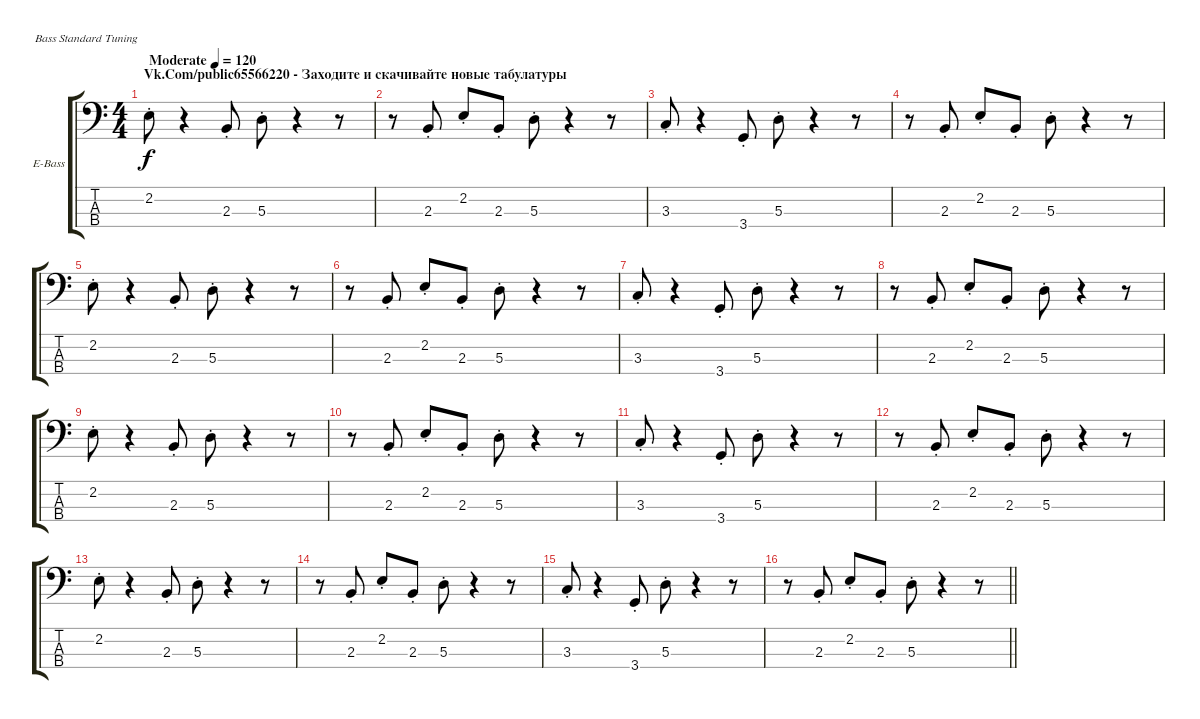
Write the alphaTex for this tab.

\bracketExtendMode groupsimilarinstruments
\firstSystemTrackNameOrientation horizontal
\otherSystemsTrackNameOrientation horizontal
\track ("Бас 1" "E-Bass") {instrument electricbasspick}
\staff {score tabs}
\tuning (G2 D2 A1 E1)
\ts (4 4)
\beaming (8 2 2 2 2)
\section ("" "Vk.Com/public65566220 - Заходите и скачивайте новые табулатуры")
\tempo (120 "Moderate")
\clef f4
\ks c
2.2{st}.8{dy f instrument electricbasspick} r.4 2.3{st}.8 5.3{st}.8 r.4 r.8 |
r.8 2.3{st}.8 2.2{st}.8 2.3{st}.8 5.3{st}.8 r.4 r.8 |
3.3{st}.8 r.4 3.4{st}.8 5.3{st}.8 r.4 r.8 |
r.8 2.3{st}.8 2.2{st}.8 2.3{st}.8 5.3{st}.8 r.4 r.8 |
2.2{st}.8 r.4 2.3{st}.8 5.3{st}.8 r.4 r.8 |
r.8 2.3{st}.8 2.2{st}.8 2.3{st}.8 5.3{st}.8 r.4 r.8 |
3.3{st}.8 r.4 3.4{st}.8 5.3{st}.8 r.4 r.8 |
r.8 2.3{st}.8 2.2{st}.8 2.3{st}.8 5.3{st}.8 r.4 r.8 |
2.2{st}.8 r.4 2.3{st}.8 5.3{st}.8 r.4 r.8 |
r.8 2.3{st}.8 2.2{st}.8 2.3{st}.8 5.3{st}.8 r.4 r.8 |
3.3{st}.8 r.4 3.4{st}.8 5.3{st}.8 r.4 r.8 |
r.8 2.3{st}.8 2.2{st}.8 2.3{st}.8 5.3{st}.8 r.4 r.8 |
2.2{st}.8 r.4 2.3{st}.8 5.3{st}.8 r.4 r.8 |
r.8 2.3{st}.8 2.2{st}.8 2.3{st}.8 5.3{st}.8 r.4 r.8 |
3.3{st}.8 r.4 3.4{st}.8 5.3{st}.8 r.4 r.8 |
\barLineRight lightlight
r.8 2.3{st}.8 2.2{st}.8 2.3{st}.8 5.3{st}.8 r.4 r.8
